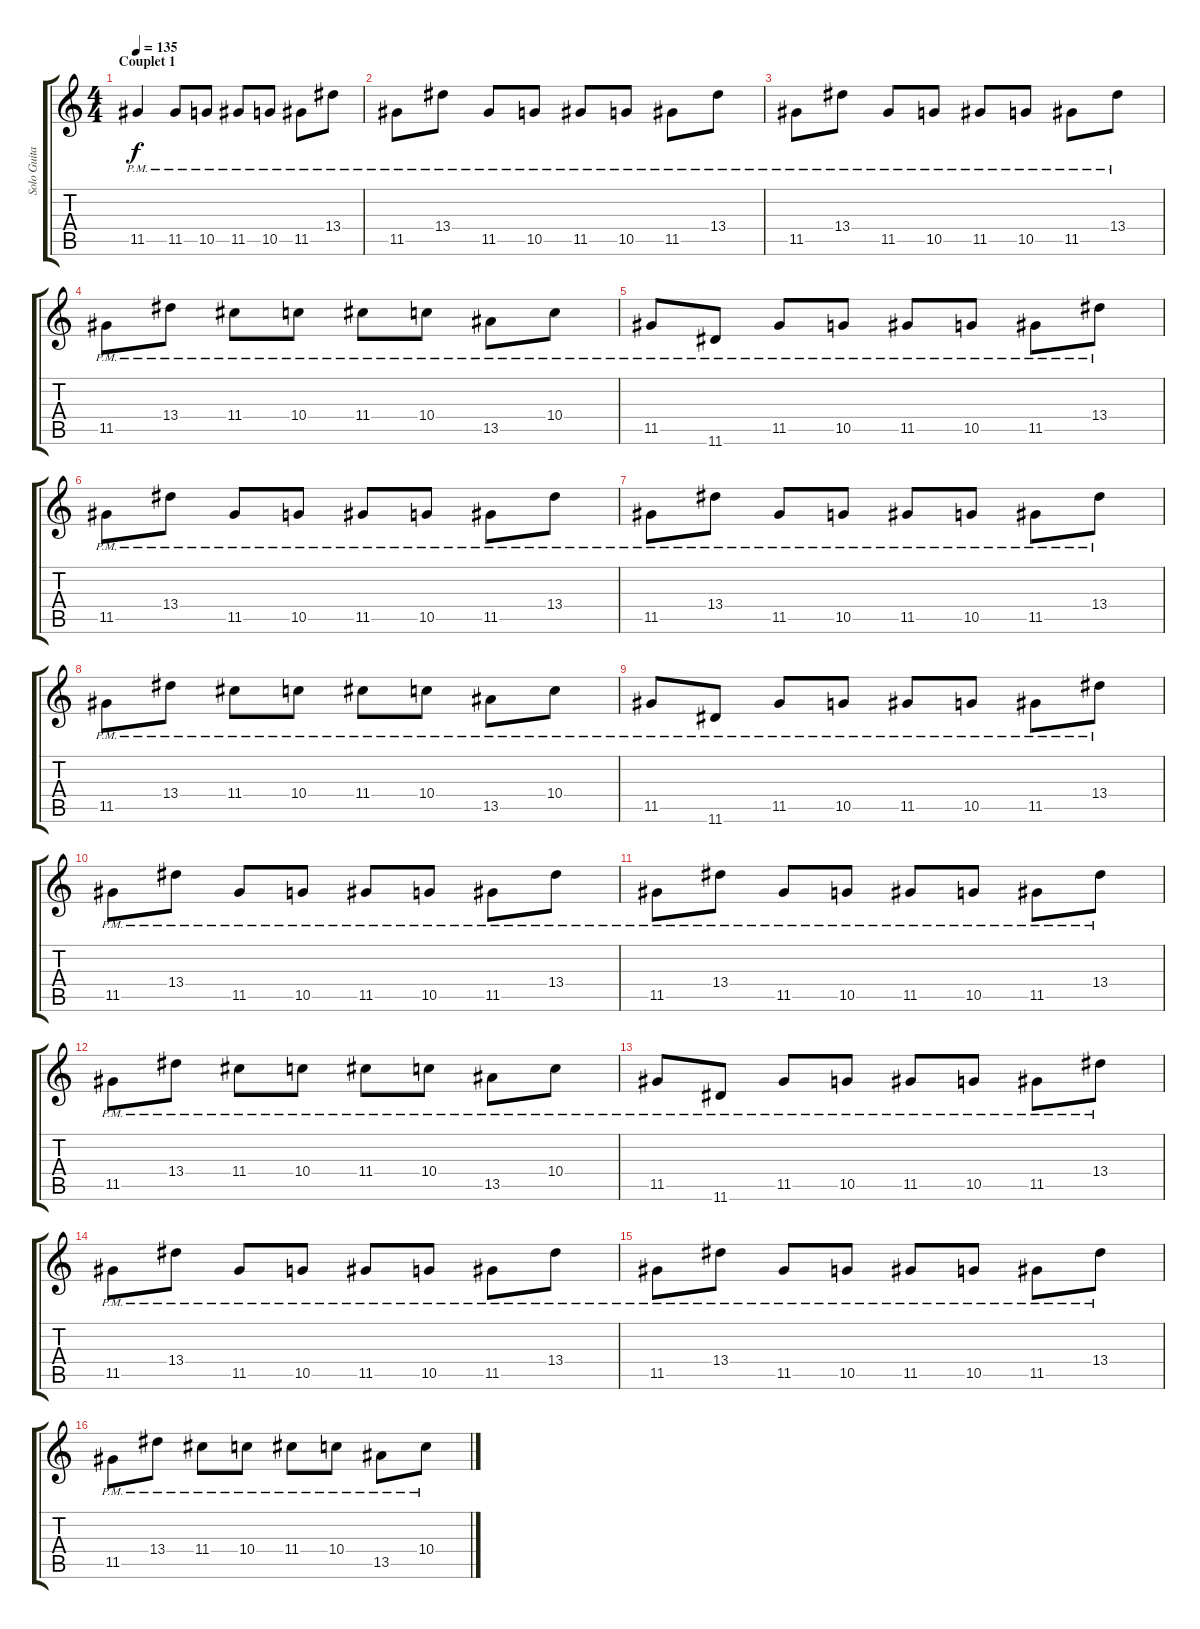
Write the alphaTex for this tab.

\track ("Solo Guitar" "Solo Guita") {instrument distortionguitar}
\staff {score tabs}
\tuning (E4 B3 G3 D3 A2 E2) {hide}
\ts (4 4)
\section ("" "Couplet 1")
\tempo 135
\clef g2
\ks c
11.5{pm}.4{dy f} 11.5{pm}.8 10.5{pm}.8 11.5{pm}.8 10.5{pm}.8 11.5{pm}.8 13.4{pm}.8 |
11.5{pm}.8 13.4{pm}.8 11.5{pm}.8 10.5{pm}.8 11.5{pm}.8 10.5{pm}.8 11.5{pm}.8 13.4{pm}.8 |
11.5{pm}.8 13.4{pm}.8 11.5{pm}.8 10.5{pm}.8 11.5{pm}.8 10.5{pm}.8 11.5{pm}.8 13.4{pm}.8 |
11.5{pm}.8 13.4{pm}.8 11.4{pm}.8 10.4{pm}.8 11.4{pm}.8 10.4{pm}.8 13.5{pm}.8 10.4{pm}.8 |
11.5{pm}.8 11.6{pm}.8 11.5{pm}.8 10.5{pm}.8 11.5{pm}.8 10.5{pm}.8 11.5{pm}.8 13.4{pm}.8 |
11.5{pm}.8 13.4{pm}.8 11.5{pm}.8 10.5{pm}.8 11.5{pm}.8 10.5{pm}.8 11.5{pm}.8 13.4{pm}.8 |
11.5{pm}.8 13.4{pm}.8 11.5{pm}.8 10.5{pm}.8 11.5{pm}.8 10.5{pm}.8 11.5{pm}.8 13.4{pm}.8 |
11.5{pm}.8 13.4{pm}.8 11.4{pm}.8 10.4{pm}.8 11.4{pm}.8 10.4{pm}.8 13.5{pm}.8 10.4{pm}.8 |
11.5{pm}.8 11.6{pm}.8 11.5{pm}.8 10.5{pm}.8 11.5{pm}.8 10.5{pm}.8 11.5{pm}.8 13.4{pm}.8 |
11.5{pm}.8 13.4{pm}.8 11.5{pm}.8 10.5{pm}.8 11.5{pm}.8 10.5{pm}.8 11.5{pm}.8 13.4{pm}.8 |
11.5{pm}.8 13.4{pm}.8 11.5{pm}.8 10.5{pm}.8 11.5{pm}.8 10.5{pm}.8 11.5{pm}.8 13.4{pm}.8 |
11.5{pm}.8 13.4{pm}.8 11.4{pm}.8 10.4{pm}.8 11.4{pm}.8 10.4{pm}.8 13.5{pm}.8 10.4{pm}.8 |
11.5{pm}.8 11.6{pm}.8 11.5{pm}.8 10.5{pm}.8 11.5{pm}.8 10.5{pm}.8 11.5{pm}.8 13.4{pm}.8 |
11.5{pm}.8 13.4{pm}.8 11.5{pm}.8 10.5{pm}.8 11.5{pm}.8 10.5{pm}.8 11.5{pm}.8 13.4{pm}.8 |
11.5{pm}.8 13.4{pm}.8 11.5{pm}.8 10.5{pm}.8 11.5{pm}.8 10.5{pm}.8 11.5{pm}.8 13.4{pm}.8 |
11.5{pm}.8 13.4{pm}.8 11.4{pm}.8 10.4{pm}.8 11.4{pm}.8 10.4{pm}.8 13.5{pm}.8 10.4{pm}.8
